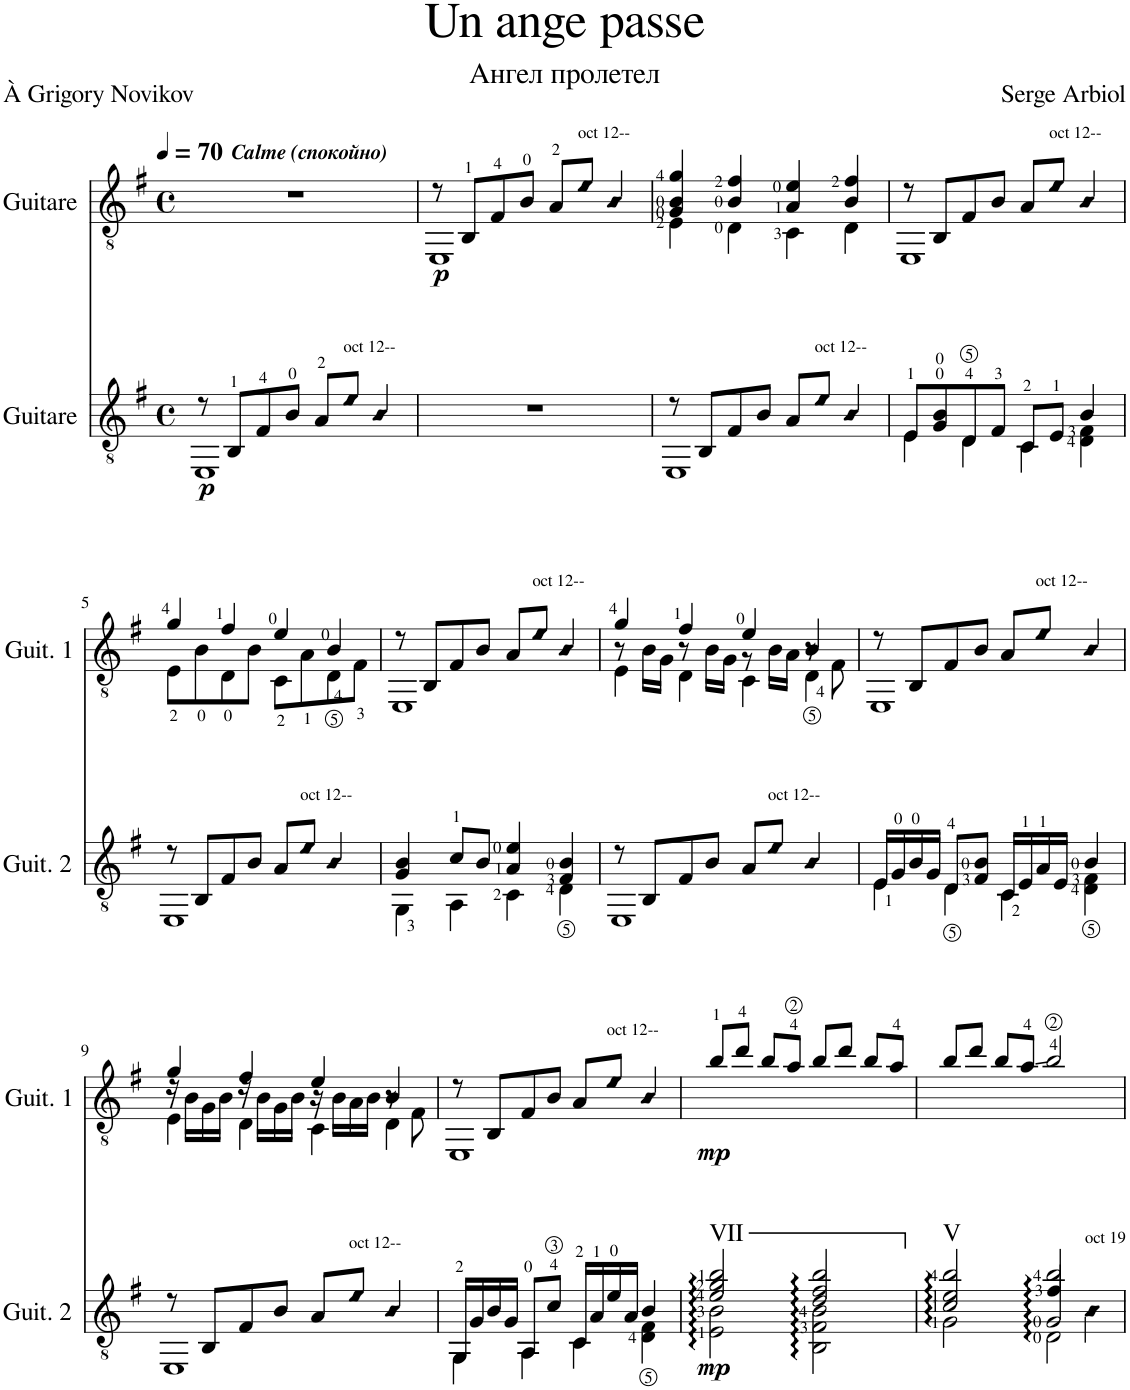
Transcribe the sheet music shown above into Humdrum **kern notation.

**kern	**dynam	**kern	**dynam
*part2	*part2	*part1	*part1
*staff2	*staff2	*staff1	*staff1
*I"Guitare	*	*I"Guitare	*
*I'Guit. 2	*	*I'Guit. 1	*
*clefGv2	*	*clefGv2	*
*k[f#]	*	*k[f#]	*
*M4/4	*	*M4/4	*
*met(c)	*	*met(c)	*
*MM70	*	*MM70	*
=1	=1	=1	=1
*^	*	*	*
*	*^	*	*	*
!	!	!	!	!LO:TX:a:Bi:t=Calme (спокойно)	!
!	!	!	!LO:DY:b	!	!
8r	1EE	8ryy	p	1r	.
*	*v	*v	*	*	*
8BB/L	.	.	.	.
8F#/	.	.	.	.
8B/J	.	.	.	.
8A/L	.	.	.	.
!LO:TX:a:t=oct 12--	!	!	!	!
!LO:N:head=diamond	!	!	!	!
*	*^	*	*	*
8e/J	.	8ee	.	.	.
!LO:N:head=diamond	!	!	!	!	!
4B/	.	4b	.	.	.
=2	=2	=2	=2	=2	=2
*	*	*	*	*^	*
*	*	*	*	*	*^	*
!	!	!	!	!	!	!	!LO:DY:b
*v	*v	*v	*	*	*	*	*
1r	.	8r	1EE	8ryy	p
*	*	*	*v	*v	*
.	.	8BB/L	.	.
.	.	8F#/	.	.
.	.	8B/J	.	.
.	.	8A/L	.	.
!	!	!LO:TX:a:t=oct 12--	!	!
!	!	!LO:N:head=diamond	!	!
*	*	*	*^	*
.	.	8e/J	.	8ee	.
!	!	!LO:N:head=diamond	!	!	!
.	.	4B/	.	4b	.
*	*	*	*v	*v	*
=3	=3	=3	=3	=3
*^	*	*	*	*
*	*^	*	*	*	*
8r	1EE	8ryy	.	4G/ 4B/ 4g/	4E\	.
*	*v	*v	*	*	*	*
8BB/L	.	.	.	.	.
8F#/	.	.	4B/ 4f#/	4D\	.
8B/J	.	.	.	.	.
8A/L	.	.	4A/ 4e/	4C\	.
!LO:TX:a:t=oct 12--	!	!	!	!	!
!LO:N:head=diamond	!	!	!	!	!
*	*^	*	*	*	*
8e/J	.	8ee	.	.	.	.
!LO:N:head=diamond	!	!	!	!	!	!
4B/	.	4b	.	4B/ 4f#/	4D\	.
*	*v	*v	*	*	*	*
=4	=4	=4	=4	=4	=4
*	*	*	*	*^	*
8E/L	4E\	.	8r	1EE	8ryy	.
*	*	*	*	*v	*v	*
8G/ 8B/	.	.	8BB/L	.	.
8D/	4D\	.	8F#/	.	.
8F#/J	.	.	8B/J	.	.
8C/L	4C\	.	8A/L	.	.
!	!	!	!LO:TX:a:t=oct 12--	!	!
!	!	!	!LO:N:head=diamond	!	!
*	*	*	*	*^	*
8E/J	.	.	8e/J	.	8ee	.
!	!	!	!LO:N:head=diamond	!	!	!
4B/	4D\ 4F#\	.	4B/	.	4b	.
*	*	*	*	*v	*v	*
!!LO:LB:g=z
=5	=5	=5	=5	=5	=5
*	*^	*	*	*	*
8r	1EE	8ryy	.	4g/	8E\L	.
*	*v	*v	*	*	*	*
8BB/L	.	.	.	8B\	.
8F#/	.	.	4f#/	8D\	.
8B/J	.	.	.	8B\J	.
8A/L	.	.	4e/	8C\L	.
!LO:TX:a:t=oct 12--	!	!	!	!	!
!LO:N:head=diamond	!	!	!	!	!
*	*^	*	*	*	*
8e/J	.	8ee	.	.	8A\	.
!LO:N:head=diamond	!	!	!	!	!	!
4B/	.	4b	.	4B/	8D\	.
.	.	.	.	.	8F#\J	.
*	*v	*v	*	*	*	*
=6	=6	=6	=6	=6	=6
*	*	*	*	*^	*
4G/ 4B/	4GG\	.	8r	1EE	8ryy	.
*	*	*	*	*v	*v	*
.	.	.	8BB/L	.	.
8c/L	4AA\	.	8F#/	.	.
8B/J	.	.	8B/J	.	.
4A/ 4e/	4C\	.	8A/L	.	.
!	!	!	!LO:TX:a:t=oct 12--	!	!
!	!	!	!LO:N:head=diamond	!	!
*	*	*	*	*^	*
.	.	.	8e/J	.	8ee	.
!	!	!	!LO:N:head=diamond	!	!	!
4F#/ 4B/	4D\	.	4B/	.	4b	.
=7	=7	=7	=7	=7	=7	=7
*	*^	*	*	*	*	*
8r	1EE	8ryy	.	4g/	8r	4E\	.
*	*v	*v	*	*	*	*	*
8BB/L	.	.	.	16B\LL	.	.
.	.	.	.	16G\JJ	.	.
8F#/	.	.	4f#/	8r	4D\	.
8B/J	.	.	.	16B\LL	.	.
.	.	.	.	16G\JJ	.	.
8A/L	.	.	4e/	8r	4C\	.
!LO:TX:a:t=oct 12--	!	!	!	!	!	!
!LO:N:head=diamond	!	!	!	!	!	!
*	*^	*	*	*	*	*
8e/J	.	8ee	.	.	16B\LL	.	.
.	.	.	.	.	16A\JJ	.	.
!LO:N:head=diamond	!	!	!	!	!	!	!
4B/	.	4b	.	4B/	8r	4D\	.
.	.	.	.	.	8F#\	.	.
*	*v	*v	*	*	*	*	*
=8	=8	=8	=8	=8	=8	=8
16E/LL	4E\	.	8r	1EE	8ryy	.
16G/	.	.	.	.	.	.
*	*	*	*	*v	*v	*
16B/	.	.	8BB/L	.	.
16G/JJ	.	.	.	.	.
8D/L	4D\	.	8F#/	.	.
8F#/ 8B/J	.	.	8B/J	.	.
16C/LL	4C\	.	8A/L	.	.
16E/	.	.	.	.	.
!	!	!	!LO:TX:a:t=oct 12--	!	!
!	!	!	!LO:N:head=diamond	!	!
*	*	*	*	*^	*
16A/	.	.	8e/J	.	8ee	.
16E/JJ	.	.	.	.	.	.
!	!	!	!LO:N:head=diamond	!	!	!
4B/	4D\ 4F#\	.	4B/	.	4b	.
!!LO:LB:g=z	!!	!!
=9	=9	=9	=9	=9	=9	=9
*	*^	*	*	*	*	*
8r	1EE	8ryy	.	4g/	16r	4E\	.
.	.	.	.	.	16B\LL	.	.
*	*v	*v	*	*	*	*	*
8BB/L	.	.	.	16G\	.	.
.	.	.	.	16B\JJ	.	.
8F#/	.	.	4f#/	16r	4D\	.
.	.	.	.	16B\LL	.	.
8B/J	.	.	.	16G\	.	.
.	.	.	.	16B\JJ	.	.
8A/L	.	.	4e/	16r	4C\	.
.	.	.	.	16B\LL	.	.
!LO:TX:a:t=oct 12--	!	!	!	!	!	!
!LO:N:head=diamond	!	!	!	!	!	!
*	*^	*	*	*	*	*
8e/J	.	8ee	.	.	16A\	.	.
.	.	.	.	.	16B\JJ	.	.
!LO:N:head=diamond	!	!	!	!	!	!	!
4B/	.	4b	.	4B/	8r	4D\	.
.	.	.	.	.	8F#\	.	.
*	*v	*v	*	*	*	*	*
=10	=10	=10	=10	=10	=10	=10
16GG/LL	4GG\	.	8r	1EE	8ryy	.
16G/	.	.	.	.	.	.
*	*	*	*	*v	*v	*
16B/	.	.	8BB/L	.	.
16G/JJ	.	.	.	.	.
8AA/L	4AA\	.	8F#/	.	.
8c/J	.	.	8B/J	.	.
16C/LL	4C\	.	8A/L	.	.
16A/	.	.	.	.	.
!	!	!	!LO:TX:a:t=oct 12--	!	!
!	!	!	!LO:N:head=diamond	!	!
*	*	*	*	*^	*
16e/	.	.	8e/J	.	8ee	.
16A/JJ	.	.	.	.	.	.
!	!	!	!LO:N:head=diamond	!	!	!
4B/	4D\ 4F#\	.	4B/	.	4b	.
=11	=11	=11	=11	=11	=11	=11
!LO:TX:a:t=VII	!	!	!	!	!	!
!	!	!LO:DY:b	!	!	!	!LO:DY:b
*	*	*	*v	*v	*v	*
2e/ 2g/ 2b/	2E\ 2B\	mp	8b/L	mp
.	.	.	8dd/J	.
.	.	.	8b/L	.
.	.	.	8a/J	.
2d/ 2f#/ 2b/	2BB\ 2F#\ 2B\	.	8b/L	.
.	.	.	8dd/J	.
.	.	.	8b/L	.
.	.	.	8a/J	.
=12	=12	=12	=12	=12
*^	*^	*	*	*
!LO:TX:a:t=V	!	!	!	!	!	!
2c/ 2e/ 2b/	2G\	2ryy	2.ryy	.	8b/L	.
.	.	.	.	.	8dd/J	.
.	.	.	.	.	8b/L	.
.	.	.	.	.	8a/J	.
2G/ 2b/	2D\	4f#/	.	.	2b/	.
!	!	!LO:TX:a:t=oct 19	!	!	!	!
!	!	!LO:N:head=diamond	!	!	!	!
.	.	4B\	4ff#	.	.	.
*v	*v	*v	*v	*	*	*
=	=	=	=
*-	*-	*-	*-
